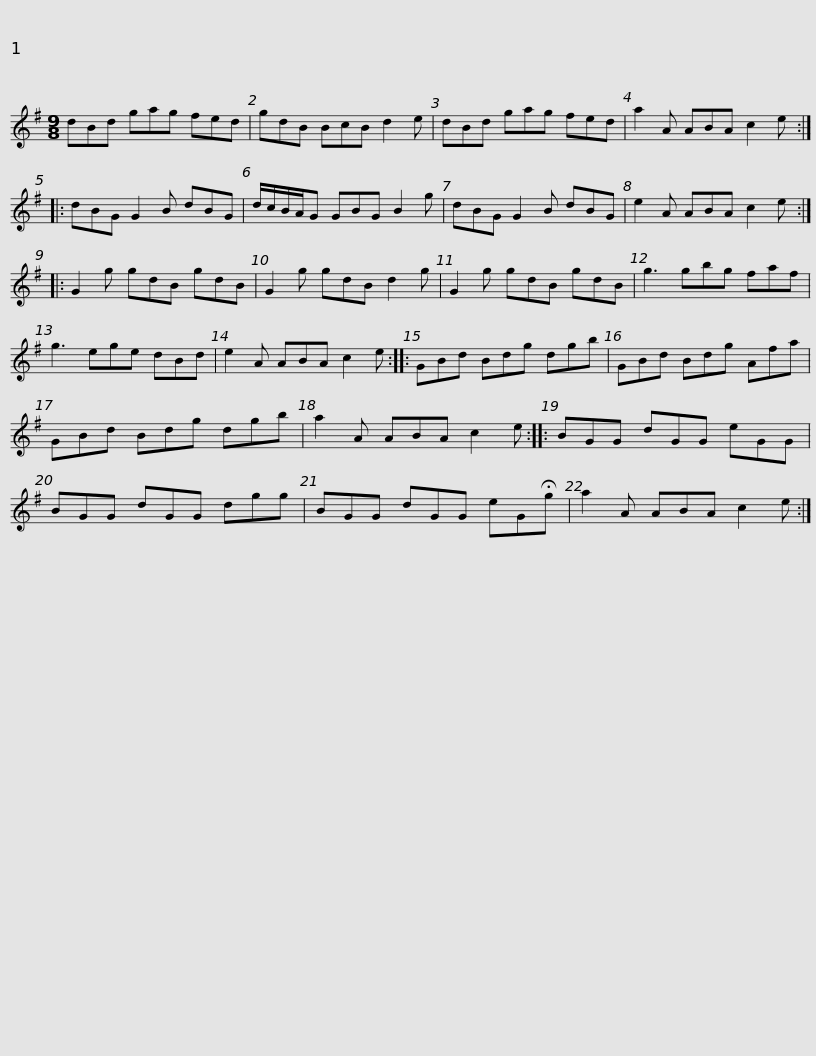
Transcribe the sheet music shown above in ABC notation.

X:1
L:1/8
M:9/8
I:linebreak $
K:G
V:1 treble
V:1
 dBd gag fed | gdB BcB d2 e | dBd gag fed | a2 A ABA c2 e :: dBG G2 B dBG |$ %5
 d/c/B/A/G GBG B2 g | dBG G2 B dBG | e2 A ABA c2 e :: G2 g gdB gdB | G2 g gdB d2 g |$ %10
 G2 g gdB gdB | g3 gbg faf | g3 ege dBd | e2 A ABA c2 e :: GBd Bdg dgb |$ %15
 GBd Bdg Afa | GBd Bdg dgb | a2 A ABA c2 e :: BGG dGG eGG | BGG dGG dgg |$ %20
 BGG dGG eG!fermata!g | a2 A ABA c2 e :| %22
